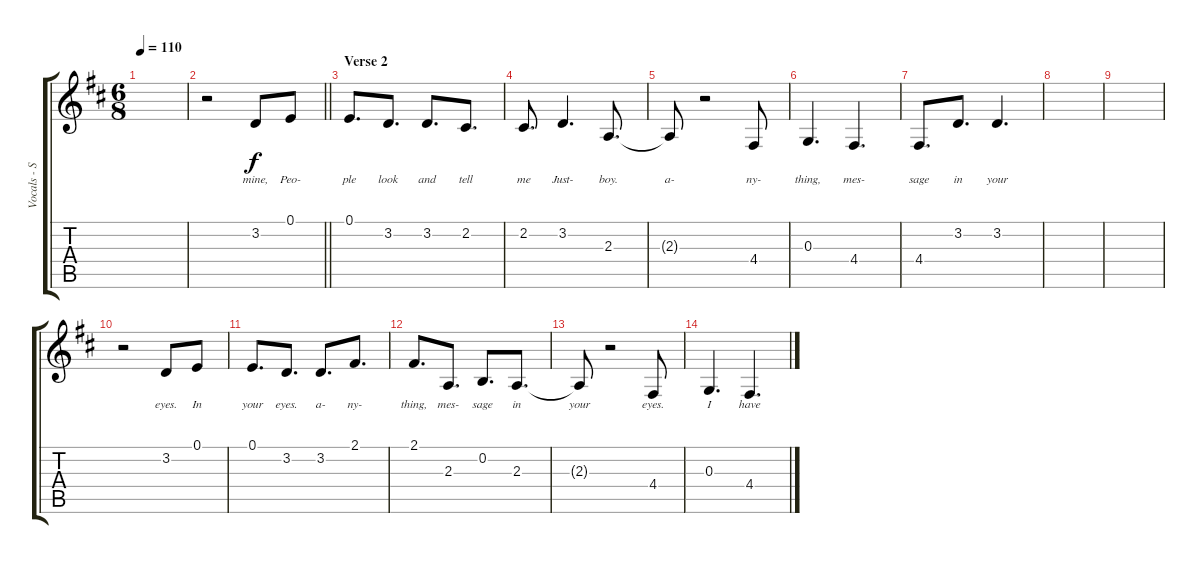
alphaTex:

\track ("Vocals - Simon Neil" "Vocals - S") {instrument altosax}
\staff {score tabs}
\tuning (E4 B3 G3 D3 A2 E2) {hide}
\ts (6 8)
\tempo 110
\clef g2
\ks d
|
\barLineRight lightlight
r.2 3.2.8{lyrics (0 "mine,") lyrics (1 "") lyrics (2 "") lyrics (3 "") lyrics (4 "") volume 16} 0.1.8{lyrics (0 "Peo-") lyrics (1 "") lyrics (2 "") lyrics (3 "") lyrics (4 "")} |
\section ("" "Verse 2")
0.1.8{d lyrics (0 "ple") lyrics (1 "") lyrics (2 "") lyrics (3 "") lyrics (4 "")} 3.2.8{d lyrics (0 "look") lyrics (1 "") lyrics (2 "") lyrics (3 "") lyrics (4 "")} 3.2.8{d lyrics (0 "and") lyrics (1 "") lyrics (2 "") lyrics (3 "") lyrics (4 "")} 2.2.8{d lyrics (0 "tell") lyrics (1 "") lyrics (2 "") lyrics (3 "") lyrics (4 "")} |
2.2.8{d lyrics (0 "me") lyrics (1 "") lyrics (2 "") lyrics (3 "") lyrics (4 "")} 3.2.4{d lyrics (0 "Just-") lyrics (1 "") lyrics (2 "") lyrics (3 "") lyrics (4 "")} 2.3.8{d lyrics (0 "boy.") lyrics (1 "") lyrics (2 "") lyrics (3 "") lyrics (4 "")} |
2.3{t}.8{lyrics (0 "a-") lyrics (1 "") lyrics (2 "") lyrics (3 "") lyrics (4 "")} r.2 4.4.8{lyrics (0 "ny-") lyrics (1 "") lyrics (2 "") lyrics (3 "") lyrics (4 "")} |
0.3.4{d lyrics (0 "thing,") lyrics (1 "") lyrics (2 "") lyrics (3 "") lyrics (4 "")} 4.4.4{d lyrics (0 "mes-") lyrics (1 "") lyrics (2 "") lyrics (3 "") lyrics (4 "")} |
4.4.8{d lyrics (0 "sage") lyrics (1 "") lyrics (2 "") lyrics (3 "") lyrics (4 "")} 3.2.8{d lyrics (0 "in") lyrics (1 "") lyrics (2 "") lyrics (3 "") lyrics (4 "")} 3.2.4{d lyrics (0 "your") lyrics (1 "") lyrics (2 "") lyrics (3 "") lyrics (4 "")} |
|
|
r.2 3.2.8{lyrics (0 "eyes.") lyrics (1 "") lyrics (2 "") lyrics (3 "") lyrics (4 "")} 0.1.8{lyrics (0 "In") lyrics (1 "") lyrics (2 "") lyrics (3 "") lyrics (4 "")} |
0.1.8{d lyrics (0 "your") lyrics (1 "") lyrics (2 "") lyrics (3 "") lyrics (4 "")} 3.2.8{d lyrics (0 "eyes.") lyrics (1 "") lyrics (2 "") lyrics (3 "") lyrics (4 "")} 3.2.8{d lyrics (0 "a-") lyrics (1 "") lyrics (2 "") lyrics (3 "") lyrics (4 "")} 2.1.8{d lyrics (0 "ny-") lyrics (1 "") lyrics (2 "") lyrics (3 "") lyrics (4 "")} |
2.1.8{d lyrics (0 "thing,") lyrics (1 "") lyrics (2 "") lyrics (3 "") lyrics (4 "")} 2.3.8{d lyrics (0 "mes-") lyrics (1 "") lyrics (2 "") lyrics (3 "") lyrics (4 "")} 0.2.8{d lyrics (0 "sage") lyrics (1 "") lyrics (2 "") lyrics (3 "") lyrics (4 "")} 2.3.8{d lyrics (0 "in") lyrics (1 "") lyrics (2 "") lyrics (3 "") lyrics (4 "")} |
2.3{t}.8{lyrics (0 "your") lyrics (1 "") lyrics (2 "") lyrics (3 "") lyrics (4 "")} r.2 4.4.8{lyrics (0 "eyes.") lyrics (1 "") lyrics (2 "") lyrics (3 "") lyrics (4 "")} |
0.3.4{d lyrics (0 "I") lyrics (1 "") lyrics (2 "") lyrics (3 "") lyrics (4 "")} 4.4.4{d lyrics (0 "have") lyrics (1 "") lyrics (2 "") lyrics (3 "") lyrics (4 "")}
